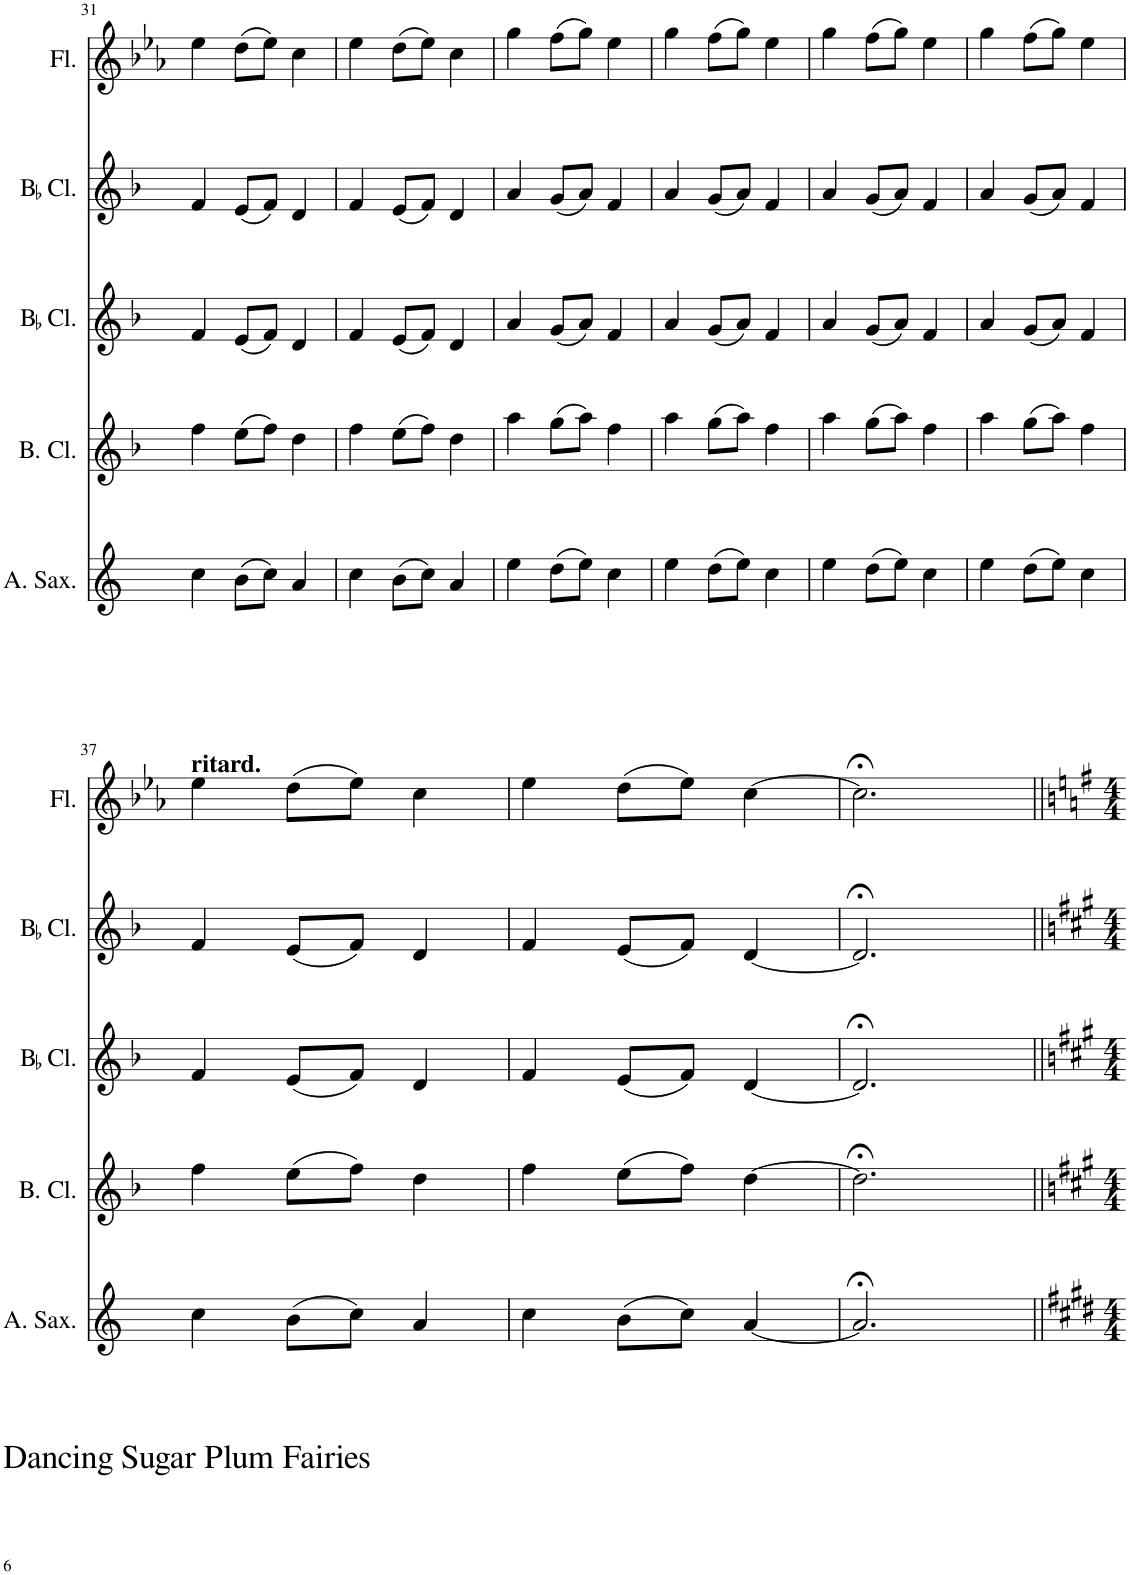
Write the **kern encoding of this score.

**kern	**kern	**kern	**kern	**kern
*part5	*part4	*part3	*part2	*part1
*staff5	*staff4	*staff3	*staff2	*staff1
*I"Alto Saxophone	*I"Bass Clarinet	*I"BaccidentalFlat Clarinet	*I"BaccidentalFlat Clarinet	*I"Flute
*I'A. Sax.	*I'B. Cl.	*I'BaccidentalFlat Cl.	*I'BaccidentalFlat Cl.	*I'Fl.
!!LO:PB:g=z
*clefG2	*clefG2	*clefG2	*clefG2	*clefG2
*Trd5c9	*Trd8c14	*Trd1c2	*Trd1c2	*
*k[]	*k[b-]	*k[b-]	*k[b-]	*k[b-e-a-]
*M3/4	*M3/4	*M3/4	*M3/4	*M3/4
=31	=31	=31	=31	=31
4cc\	4ff\	4f/	4f/	4ee-\
(8b\L	(8ee\L	(8e/L	(8e/L	(8dd\L
8cc\J)	8ff\J)	8f/J)	8f/J)	8ee-\J)
4a/	4dd\	4d/	4d/	4cc\
=32	=32	=32	=32	=32
4cc\	4ff\	4f/	4f/	4ee-\
(8b\L	(8ee\L	(8e/L	(8e/L	(8dd\L
8cc\J)	8ff\J)	8f/J)	8f/J)	8ee-\J)
4a/	4dd\	4d/	4d/	4cc\
=33	=33	=33	=33	=33
4ee\	4aa\	4a/	4a/	4gg\
(8dd\L	(8gg\L	(8g/L	(8g/L	(8ff\L
8ee\J)	8aa\J)	8a/J)	8a/J)	8gg\J)
4cc\	4ff\	4f/	4f/	4ee-\
=34	=34	=34	=34	=34
4ee\	4aa\	4a/	4a/	4gg\
(8dd\L	(8gg\L	(8g/L	(8g/L	(8ff\L
8ee\J)	8aa\J)	8a/J)	8a/J)	8gg\J)
4cc\	4ff\	4f/	4f/	4ee-\
=35	=35	=35	=35	=35
4ee\	4aa\	4a/	4a/	4gg\
(8dd\L	(8gg\L	(8g/L	(8g/L	(8ff\L
8ee\J)	8aa\J)	8a/J)	8a/J)	8gg\J)
4cc\	4ff\	4f/	4f/	4ee-\
=36	=36	=36	=36	=36
4ee\	4aa\	4a/	4a/	4gg\
(8dd\L	(8gg\L	(8g/L	(8g/L	(8ff\L
8ee\J)	8aa\J)	8a/J)	8a/J)	8gg\J)
4cc\	4ff\	4f/	4f/	4ee-\
!!LO:LB:g=z
=37	=37	=37	=37	=37
!	!	!	!	!LO:TX:a:B:t=ritard.
4cc\	4ff\	4f/	4f/	4ee-\
(8b\L	(8ee\L	(8e/L	(8e/L	(8dd\L
8cc\J)	8ff\J)	8f/J)	8f/J)	8ee-\J)
4a/	4dd\	4d/	4d/	4cc\
=38	=38	=38	=38	=38
4cc\	4ff\	4f/	4f/	4ee-\
(8b\L	(8ee\L	(8e/L	(8e/L	(8dd\L
8cc\J)	8ff\J)	8f/J)	8f/J)	8ee-\J)
[4a/	[4dd\	[4d/	[4d/	[4cc\
=39	=39	=39	=39	=39
2.a;</]	2.dd;<\]	2.d;</]	2.d;</]	2.cc;<\]
=||	=||	=||	=||	=||
*-	*-	*-	*-	*-
